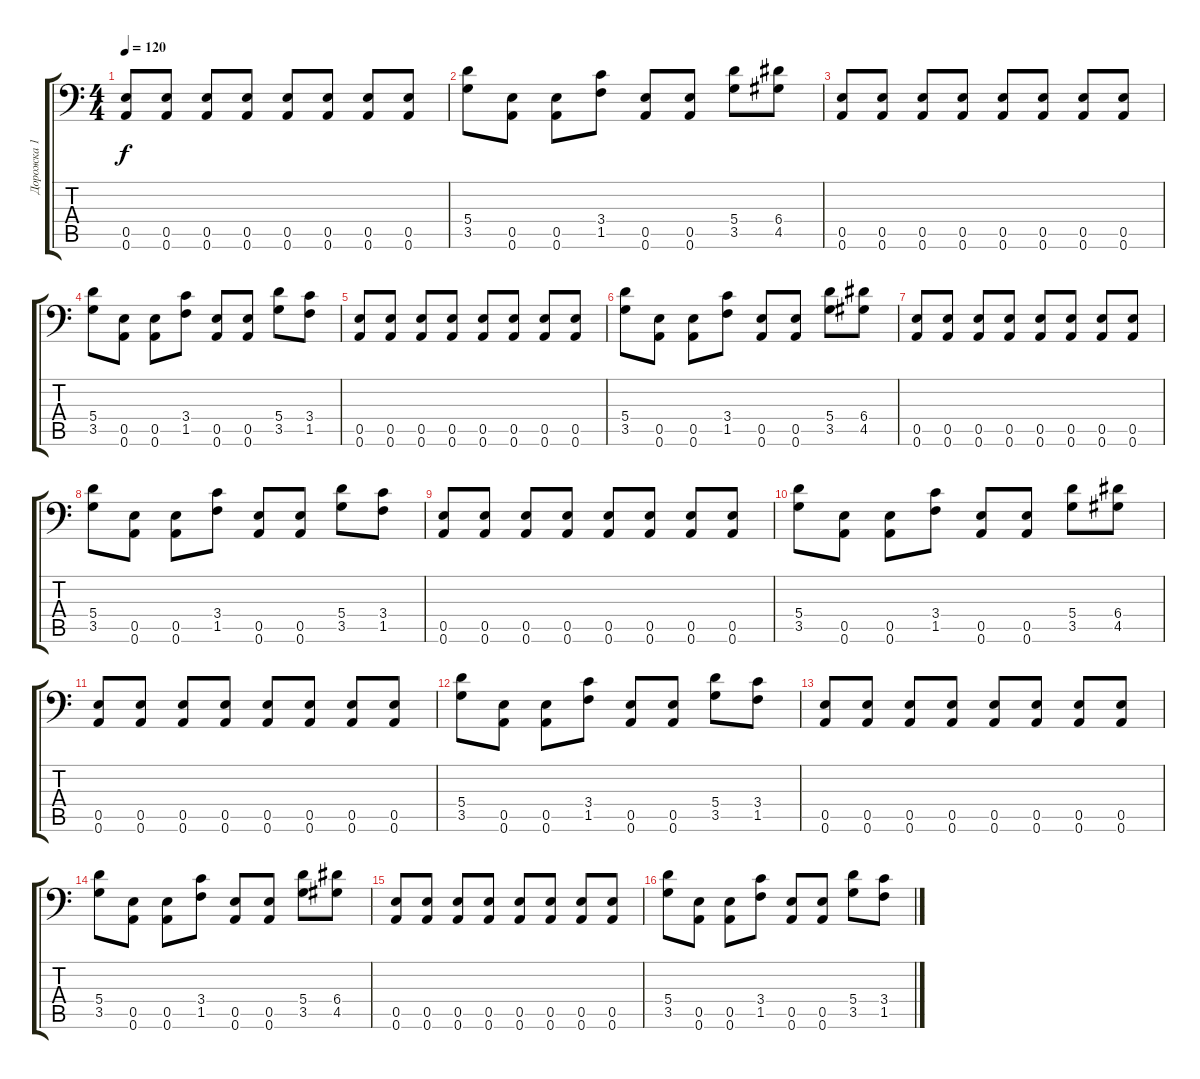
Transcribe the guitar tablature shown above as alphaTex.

\track ("Дорожка 1" "Дорожка 1") {instrument distortionguitar}
\staff {score tabs}
\tuning (B3 Gb3 D3 A2 E2 A1) {hide}
\ts (4 4)
\tempo 120
\clef f4
\ks c
(0.5 0.6).8{dy f} (0.5 0.6).8 (0.5 0.6).8 (0.5 0.6).8 (0.5 0.6).8 (0.5 0.6).8 (0.5 0.6).8 (0.5 0.6).8 |
(5.4 3.5).8 (0.5 0.6).8 (0.5 0.6).8 (3.4 1.5).8 (0.5 0.6).8 (0.5 0.6).8 (5.4 3.5).8 (6.4 4.5).8 |
(0.5 0.6).8 (0.5 0.6).8 (0.5 0.6).8 (0.5 0.6).8 (0.5 0.6).8 (0.5 0.6).8 (0.5 0.6).8 (0.5 0.6).8 |
(5.4 3.5).8 (0.5 0.6).8 (0.5 0.6).8 (3.4 1.5).8 (0.5 0.6).8 (0.5 0.6).8 (5.4 3.5).8 (3.4 1.5).8 |
(0.5 0.6).8 (0.5 0.6).8 (0.5 0.6).8 (0.5 0.6).8 (0.5 0.6).8 (0.5 0.6).8 (0.5 0.6).8 (0.5 0.6).8 |
(5.4 3.5).8 (0.5 0.6).8 (0.5 0.6).8 (3.4 1.5).8 (0.5 0.6).8 (0.5 0.6).8 (5.4 3.5).8 (6.4 4.5).8 |
(0.5 0.6).8 (0.5 0.6).8 (0.5 0.6).8 (0.5 0.6).8 (0.5 0.6).8 (0.5 0.6).8 (0.5 0.6).8 (0.5 0.6).8 |
(5.4 3.5).8 (0.5 0.6).8 (0.5 0.6).8 (3.4 1.5).8 (0.5 0.6).8 (0.5 0.6).8 (5.4 3.5).8 (3.4 1.5).8 |
(0.5 0.6).8 (0.5 0.6).8 (0.5 0.6).8 (0.5 0.6).8 (0.5 0.6).8 (0.5 0.6).8 (0.5 0.6).8 (0.5 0.6).8 |
(5.4 3.5).8 (0.5 0.6).8 (0.5 0.6).8 (3.4 1.5).8 (0.5 0.6).8 (0.5 0.6).8 (5.4 3.5).8 (6.4 4.5).8 |
(0.5 0.6).8 (0.5 0.6).8 (0.5 0.6).8 (0.5 0.6).8 (0.5 0.6).8 (0.5 0.6).8 (0.5 0.6).8 (0.5 0.6).8 |
(5.4 3.5).8 (0.5 0.6).8 (0.5 0.6).8 (3.4 1.5).8 (0.5 0.6).8 (0.5 0.6).8 (5.4 3.5).8 (3.4 1.5).8 |
(0.5 0.6).8 (0.5 0.6).8 (0.5 0.6).8 (0.5 0.6).8 (0.5 0.6).8 (0.5 0.6).8 (0.5 0.6).8 (0.5 0.6).8 |
(5.4 3.5).8 (0.5 0.6).8 (0.5 0.6).8 (3.4 1.5).8 (0.5 0.6).8 (0.5 0.6).8 (5.4 3.5).8 (6.4 4.5).8 |
(0.5 0.6).8 (0.5 0.6).8 (0.5 0.6).8 (0.5 0.6).8 (0.5 0.6).8 (0.5 0.6).8 (0.5 0.6).8 (0.5 0.6).8 |
(5.4 3.5).8 (0.5 0.6).8 (0.5 0.6).8 (3.4 1.5).8 (0.5 0.6).8 (0.5 0.6).8 (5.4 3.5).8 (3.4 1.5).8
